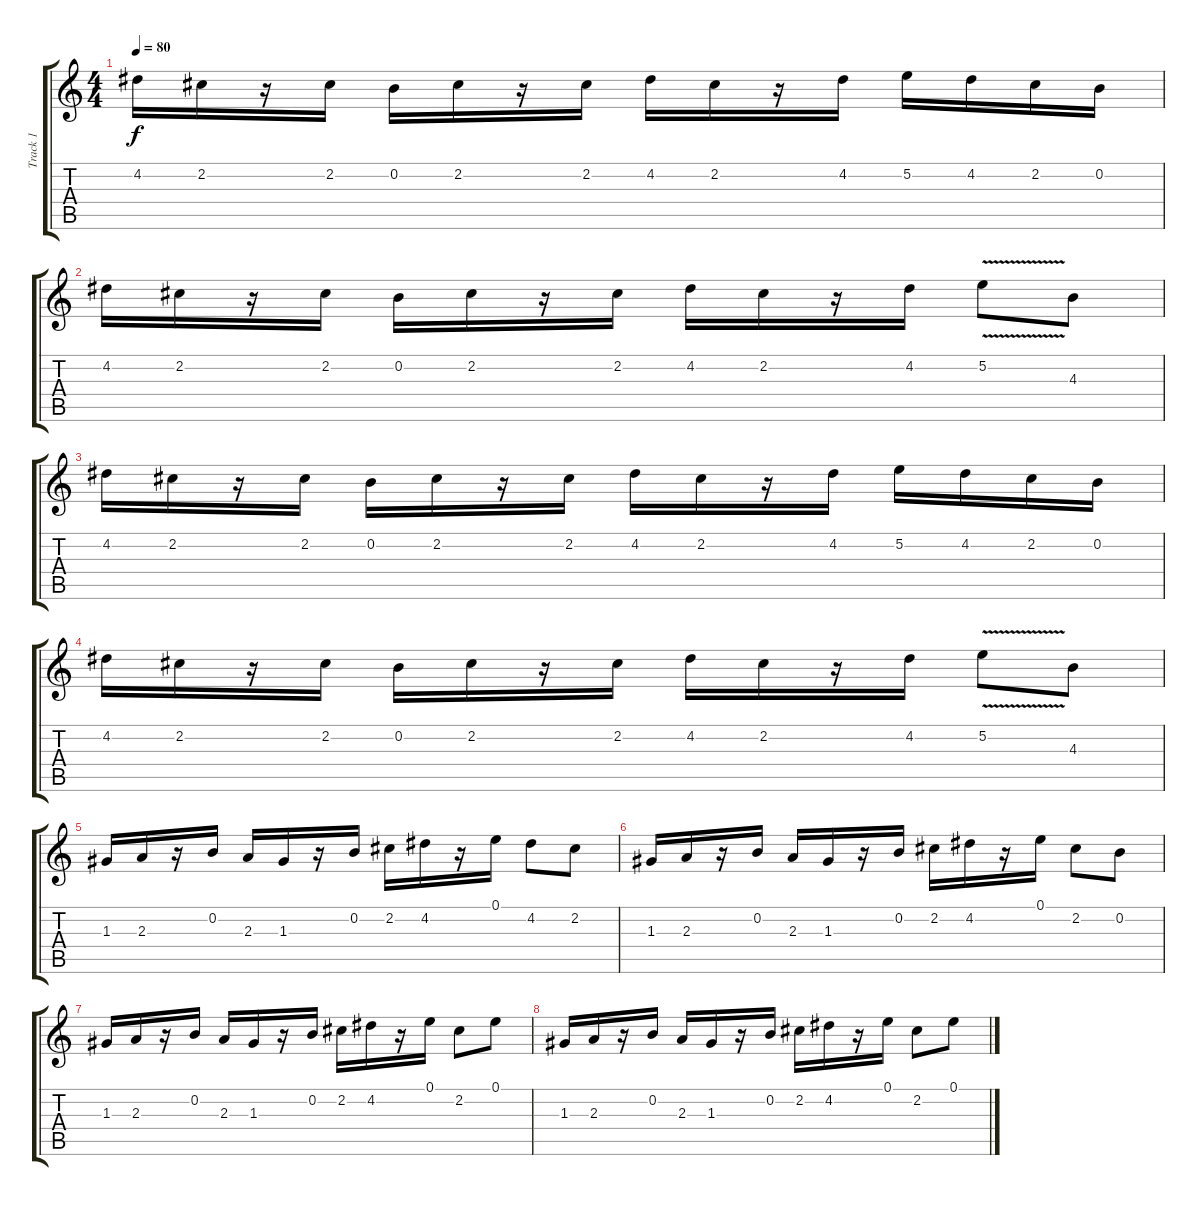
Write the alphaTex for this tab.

\track ("Track 1" "Track 1") {instrument distortionguitar}
\staff {score tabs}
\tuning (E4 B3 G3 D3 A2 E2) {hide}
\ts (4 4)
\tempo 80
\clef g2
\ks c
4.2.16{dy f} 2.2.16 r.16 2.2.16 0.2.16 2.2.16 r.16 2.2.16 4.2.16 2.2.16 r.16 4.2.16 5.2.16 4.2.16 2.2.16 0.2.16 |
4.2.16 2.2.16 r.16 2.2.16 0.2.16 2.2.16 r.16 2.2.16 4.2.16 2.2.16 r.16 4.2.16 5.2{v}.8 4.3.8 |
4.2.16 2.2.16 r.16 2.2.16 0.2.16 2.2.16 r.16 2.2.16 4.2.16 2.2.16 r.16 4.2.16 5.2.16 4.2.16 2.2.16 0.2.16 |
4.2.16 2.2.16 r.16 2.2.16 0.2.16 2.2.16 r.16 2.2.16 4.2.16 2.2.16 r.16 4.2.16 5.2{v}.8 4.3.8 |
1.3.16 2.3.16 r.16 0.2.16 2.3.16 1.3.16 r.16 0.2.16 2.2.16 4.2.16 r.16 0.1.16 4.2.8 2.2.8 |
1.3.16 2.3.16 r.16 0.2.16 2.3.16 1.3.16 r.16 0.2.16 2.2.16 4.2.16 r.16 0.1.16 2.2.8 0.2.8 |
1.3.16 2.3.16 r.16 0.2.16 2.3.16 1.3.16 r.16 0.2.16 2.2.16 4.2.16 r.16 0.1.16 2.2.8 0.1.8 |
1.3.16 2.3.16 r.16 0.2.16 2.3.16 1.3.16 r.16 0.2.16 2.2.16 4.2.16 r.16 0.1.16 2.2.8 0.1.8
